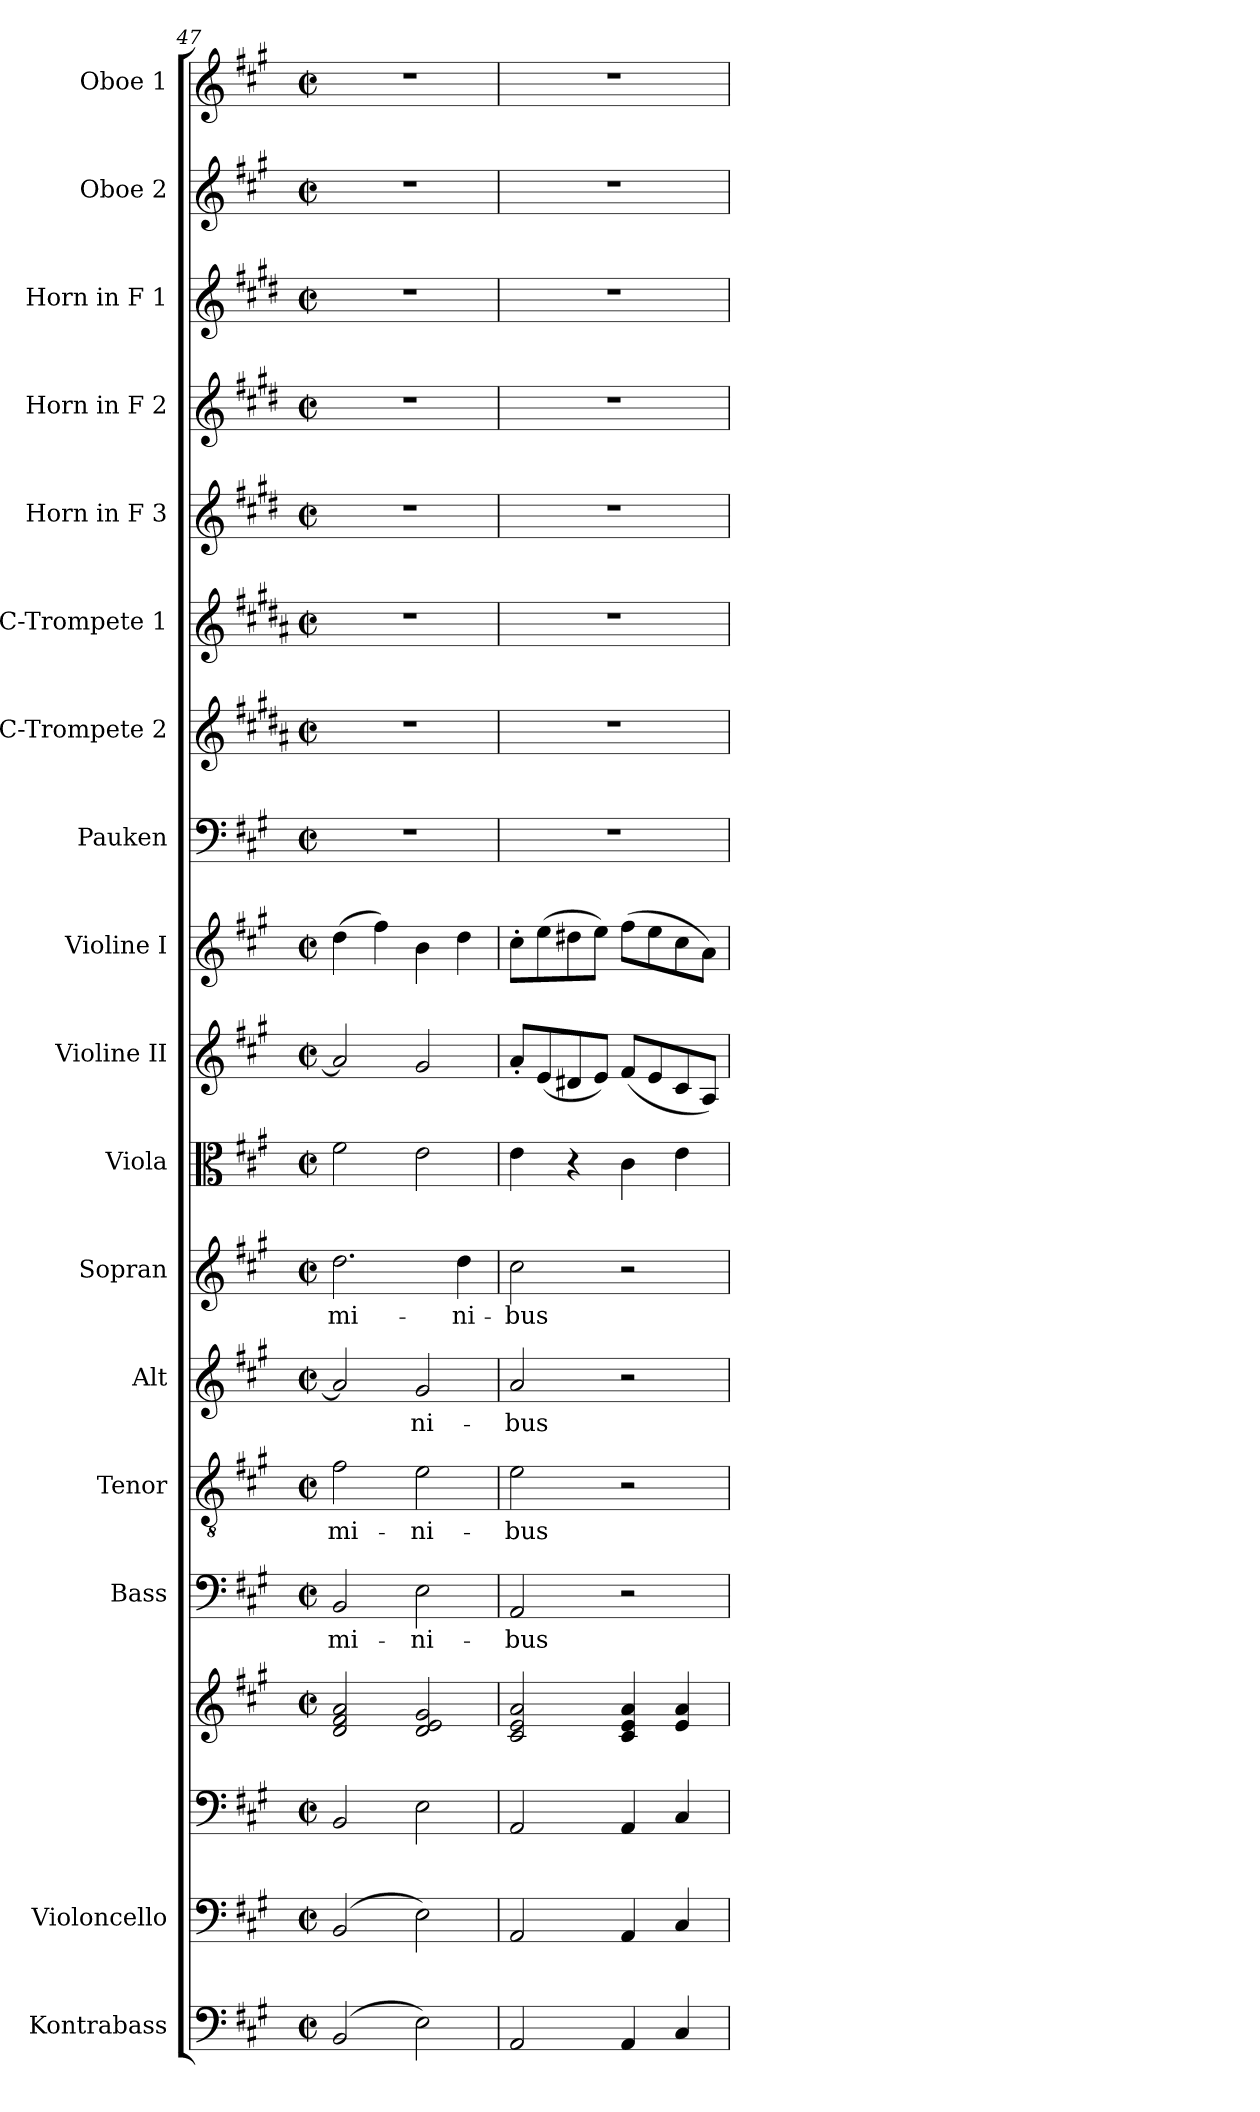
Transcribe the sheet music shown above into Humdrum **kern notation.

**kern	**kern	**kern	**kern	**kern	**text	**kern	**text	**kern	**text	**kern	**text	**kern	**kern	**kern	**kern	**kern	**kern	**kern	**kern	**kern	**kern	**kern
*part18	*part17	*part16	*part16	*part15	*part15	*part14	*part14	*part13	*part13	*part12	*part12	*part11	*part10	*part9	*part8	*part7	*part6	*part5	*part4	*part3	*part2	*part1
*staff19	*staff18	*staff17	*staff16	*staff15	*staff15	*staff14	*staff14	*staff13	*staff13	*staff12	*staff12	*staff11	*staff10	*staff9	*staff8	*staff7	*staff6	*staff5	*staff4	*staff3	*staff2	*staff1
*I"Kontrabass	*I"Violoncello	*	*	*I"Bass	*	*I"Tenor	*	*I"Alt	*	*I"Sopran	*	*I"Viola	*I"Violine II	*I"Violine I	*I"Pauken	*I"C-Trompete 2	*I"C-Trompete 1	*I"Horn in F 3	*I"Horn in F 2	*I"Horn in F 1	*I"Oboe 2	*I"Oboe 1
*I'Kb.	*I'Vc.	*	*	*I'B.	*	*I'T.	*	*I'A.	*	*I'S.	*	*I'Vla.	*I'Vl. II	*I'Vl. I	*I'Pk.	*I'C Trp. 2	*I'C Trp. 1	*	*	*	*I'Ob. 2	*I'Ob. 1
*clefF4	*clefF4	*clefF4	*clefG2	*clefF4	*	*clefGv2	*	*clefG2	*	*clefG2	*	*clefC3	*clefG2	*clefG2	*clefF4	*clefG2	*clefG2	*clefG2	*clefG2	*clefG2	*clefG2	*clefG2
*ITrd7c12	*	*	*	*	*	*	*	*	*	*	*	*	*	*	*	*ITrd1c2	*ITrd1c2	*ITrd4c7	*ITrd4c7	*ITrd4c7	*	*
*k[f#c#g#]	*k[f#c#g#]	*k[f#c#g#]	*k[f#c#g#]	*k[f#c#g#]	*	*k[f#c#g#]	*	*k[f#c#g#]	*	*k[f#c#g#]	*	*k[f#c#g#]	*k[f#c#g#]	*k[f#c#g#]	*k[f#c#g#]	*k[f#c#g#]	*k[f#c#g#]	*k[f#c#g#]	*k[f#c#g#]	*k[f#c#g#]	*k[f#c#g#]	*k[f#c#g#]
*A:	*A:	*A:	*A:	*A:	*	*A:	*	*A:	*	*A:	*	*A:	*A:	*A:	*A:	*A:	*A:	*A:	*A:	*A:	*A:	*A:
*M2/2	*M2/2	*M2/2	*M2/2	*M2/2	*	*M2/2	*	*M2/2	*	*M2/2	*	*M2/2	*M2/2	*M2/2	*M2/2	*M2/2	*M2/2	*M2/2	*M2/2	*M2/2	*M2/2	*M2/2
*met(c|)	*met(c|)	*met(c|)	*met(c|)	*met(c|)	*	*met(c|)	*	*met(c|)	*	*met(c|)	*	*met(c|)	*met(c|)	*met(c|)	*met(c|)	*met(c|)	*met(c|)	*met(c|)	*met(c|)	*met(c|)	*met(c|)	*met(c|)
=47	=47	=47	=47	=47	=47	=47	=47	=47	=47	=47	=47	=47	=47	=47	=47	=47	=47	=47	=47	=47	=47	=47
!	!	!	!	!	!LO:LY:b	!	!LO:LY:b	!	!	!	!LO:LY:b	!	!	!	!	!	!	!	!	!	!	!
(2BBB/	(2BB/	2BB/	2d/ 2f#/ 2a/	2BB/	-mi-	2f#\	-mi-	2a/]	.	2.dd\	-mi-	2f#\	2a/]	(>4dd\	1r	1r	1r	1r	1r	1r	1r	1r
.	.	.	.	.	.	.	.	.	.	.	.	.	.	4ff#\)	.	.	.	.	.	.	.	.
!	!	!	!	!	!LO:LY:b	!	!LO:LY:b	!	!LO:LY:b	!	!	!	!	!	!	!	!	!	!	!	!	!
2EE\)	2E\)	2E\	2d/ 2e/ 2g#/	2E\	-ni-	2e\	-ni-	2g#/	-ni-	.	.	2e\	2g#/	4b\	.	.	.	.	.	.	.	.
!	!	!	!	!	!	!	!	!	!	!	!LO:LY:b	!	!	!	!	!	!	!	!	!	!	!
.	.	.	.	.	.	.	.	.	.	4dd\	-ni-	.	.	4dd\	.	.	.	.	.	.	.	.
=48	=48	=48	=48	=48	=48	=48	=48	=48	=48	=48	=48	=48	=48	=48	=48	=48	=48	=48	=48	=48	=48	=48
!	!	!	!	!	!LO:LY:b	!	!LO:LY:b	!	!LO:LY:b	!	!LO:LY:b	!	!	!	!	!	!	!	!	!	!	!
2AAA/	2AA/	2AA/	2c#/ 2e/ 2a/	2AA/	-bus	2e\	-bus	2a/	-bus	2cc#\	-bus	4e\	8a'</L	8cc#'>\L	1r	1r	1r	1r	1r	1r	1r	1r
.	.	.	.	.	.	.	.	.	.	.	.	.	(<8e/	(>8ee\	.	.	.	.	.	.	.	.
.	.	.	.	.	.	.	.	.	.	.	.	4r	8d#X/	8dd#X\	.	.	.	.	.	.	.	.
.	.	.	.	.	.	.	.	.	.	.	.	.	8e/J)	8ee\J)	.	.	.	.	.	.	.	.
4AAA/	4AA/	4AA/	4c#/ 4e/ 4a/	2r	.	2r	.	2r	.	2r	.	4c#\	(<8f#/L	(>8ff#\L	.	.	.	.	.	.	.	.
.	.	.	.	.	.	.	.	.	.	.	.	.	8e/	8ee\	.	.	.	.	.	.	.	.
4CC#/	4C#/	4C#/	4e/ 4a/	.	.	.	.	.	.	.	.	4e\	8c#/	8cc#\	.	.	.	.	.	.	.	.
.	.	.	.	.	.	.	.	.	.	.	.	.	8A/J)	8a\J)	.	.	.	.	.	.	.	.
=	=	=	=	=	=	=	=	=	=	=	=	=	=	=	=	=	=	=	=	=	=	=
*-	*-	*-	*-	*-	*-	*-	*-	*-	*-	*-	*-	*-	*-	*-	*-	*-	*-	*-	*-	*-	*-	*-
